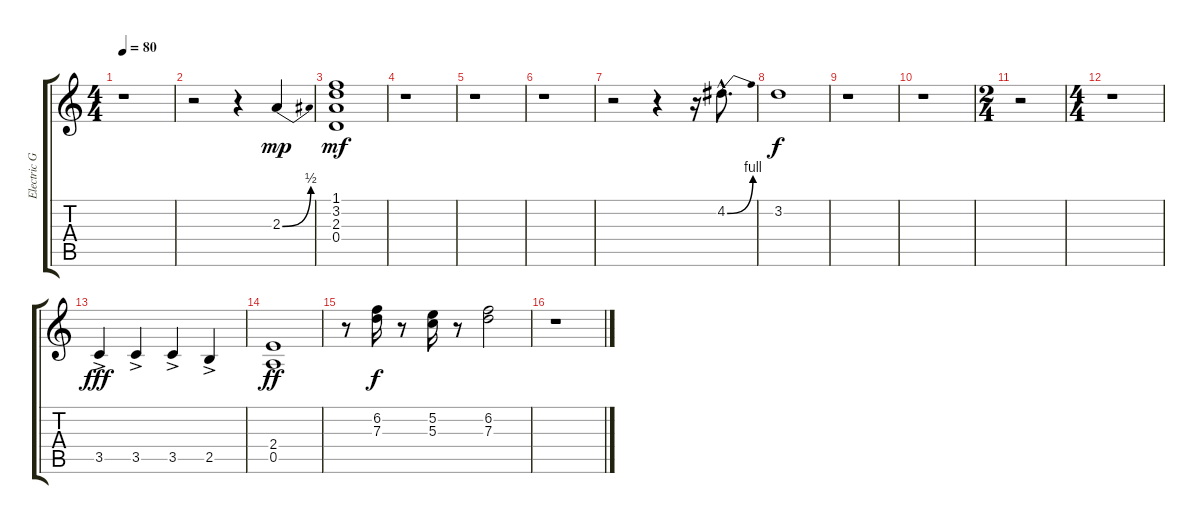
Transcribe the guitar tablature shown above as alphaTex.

\track ("Electric Guitar" "Electric G") {instrument overdrivenguitar}
\staff {score tabs}
\tuning (E4 B3 G3 D3 A2 E2) {hide}
\ts (4 4)
\tempo 80
\clef g2
\ks c
r.1{dy mp} |
r.2 r.4 2.3{be (bend 0 0 60 2)}.4 |
(1.1 3.2 2.3 0.4).1{dy mf} |
r.1 |
r.1 |
r.1 |
r.2 r.4 r.16 4.2{be (bend 0 0 60 4) hac}.8{d} |
3.2.1{dy f volume 0} |
r.1{volume 15} |
r.1 |
\ts (2 4)
r.2 |
\ts (4 4)
r.1 |
3.5{ac}.4{dy fff} 3.5{ac}.4 3.5{ac}.4 2.5{ac}.4 |
(2.4 0.5).1{dy ff} |
r.8 (6.2 7.3).16{dy f} r.8 (5.2 5.3).16 r.8 (6.2 7.3).2 |
r.1
